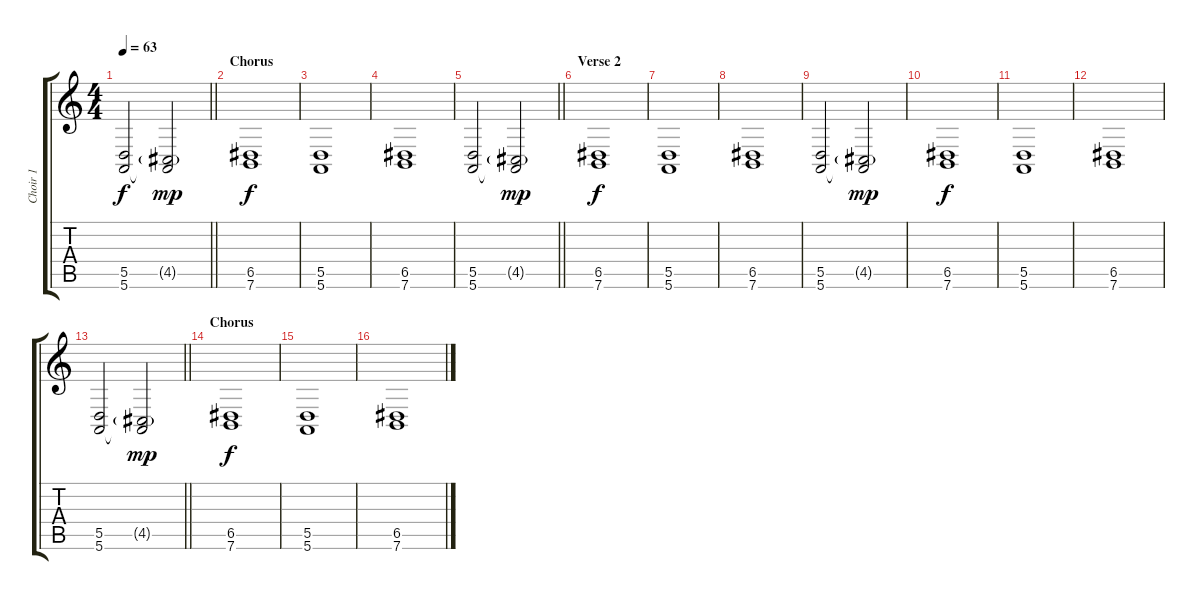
\track ("Choir 1" "Choir 1") {instrument fx7echoes}
\staff {score tabs}
\tuning (E4 B3 G3 D3 A2 E2) {hide}
\ts (4 4)
\tempo 63
\clef g2
\barLineRight lightlight
\ks c
(5.5 5.6).2{dy f} (4.5{g} 5.6{t}).2{dy mp} |
\section ("" "Chorus")
(6.5 7.6).1{dy f} |
(5.5 5.6).1 |
(6.5 7.6).1 |
\barLineRight lightlight
(5.5 5.6).2 (4.5{g} 5.6{t}).2{dy mp} |
\section ("" "Verse 2")
(6.5 7.6).1{dy f} |
(5.5 5.6).1 |
(6.5 7.6).1 |
(5.5 5.6).2 (4.5{g} 5.6{t}).2{dy mp} |
(6.5 7.6).1{dy f} |
(5.5 5.6).1 |
(6.5 7.6).1 |
\barLineRight lightlight
(5.5 5.6).2 (4.5{g} 5.6{t}).2{dy mp} |
\section ("" "Chorus")
(6.5 7.6).1{dy f} |
(5.5 5.6).1 |
(6.5 7.6).1
